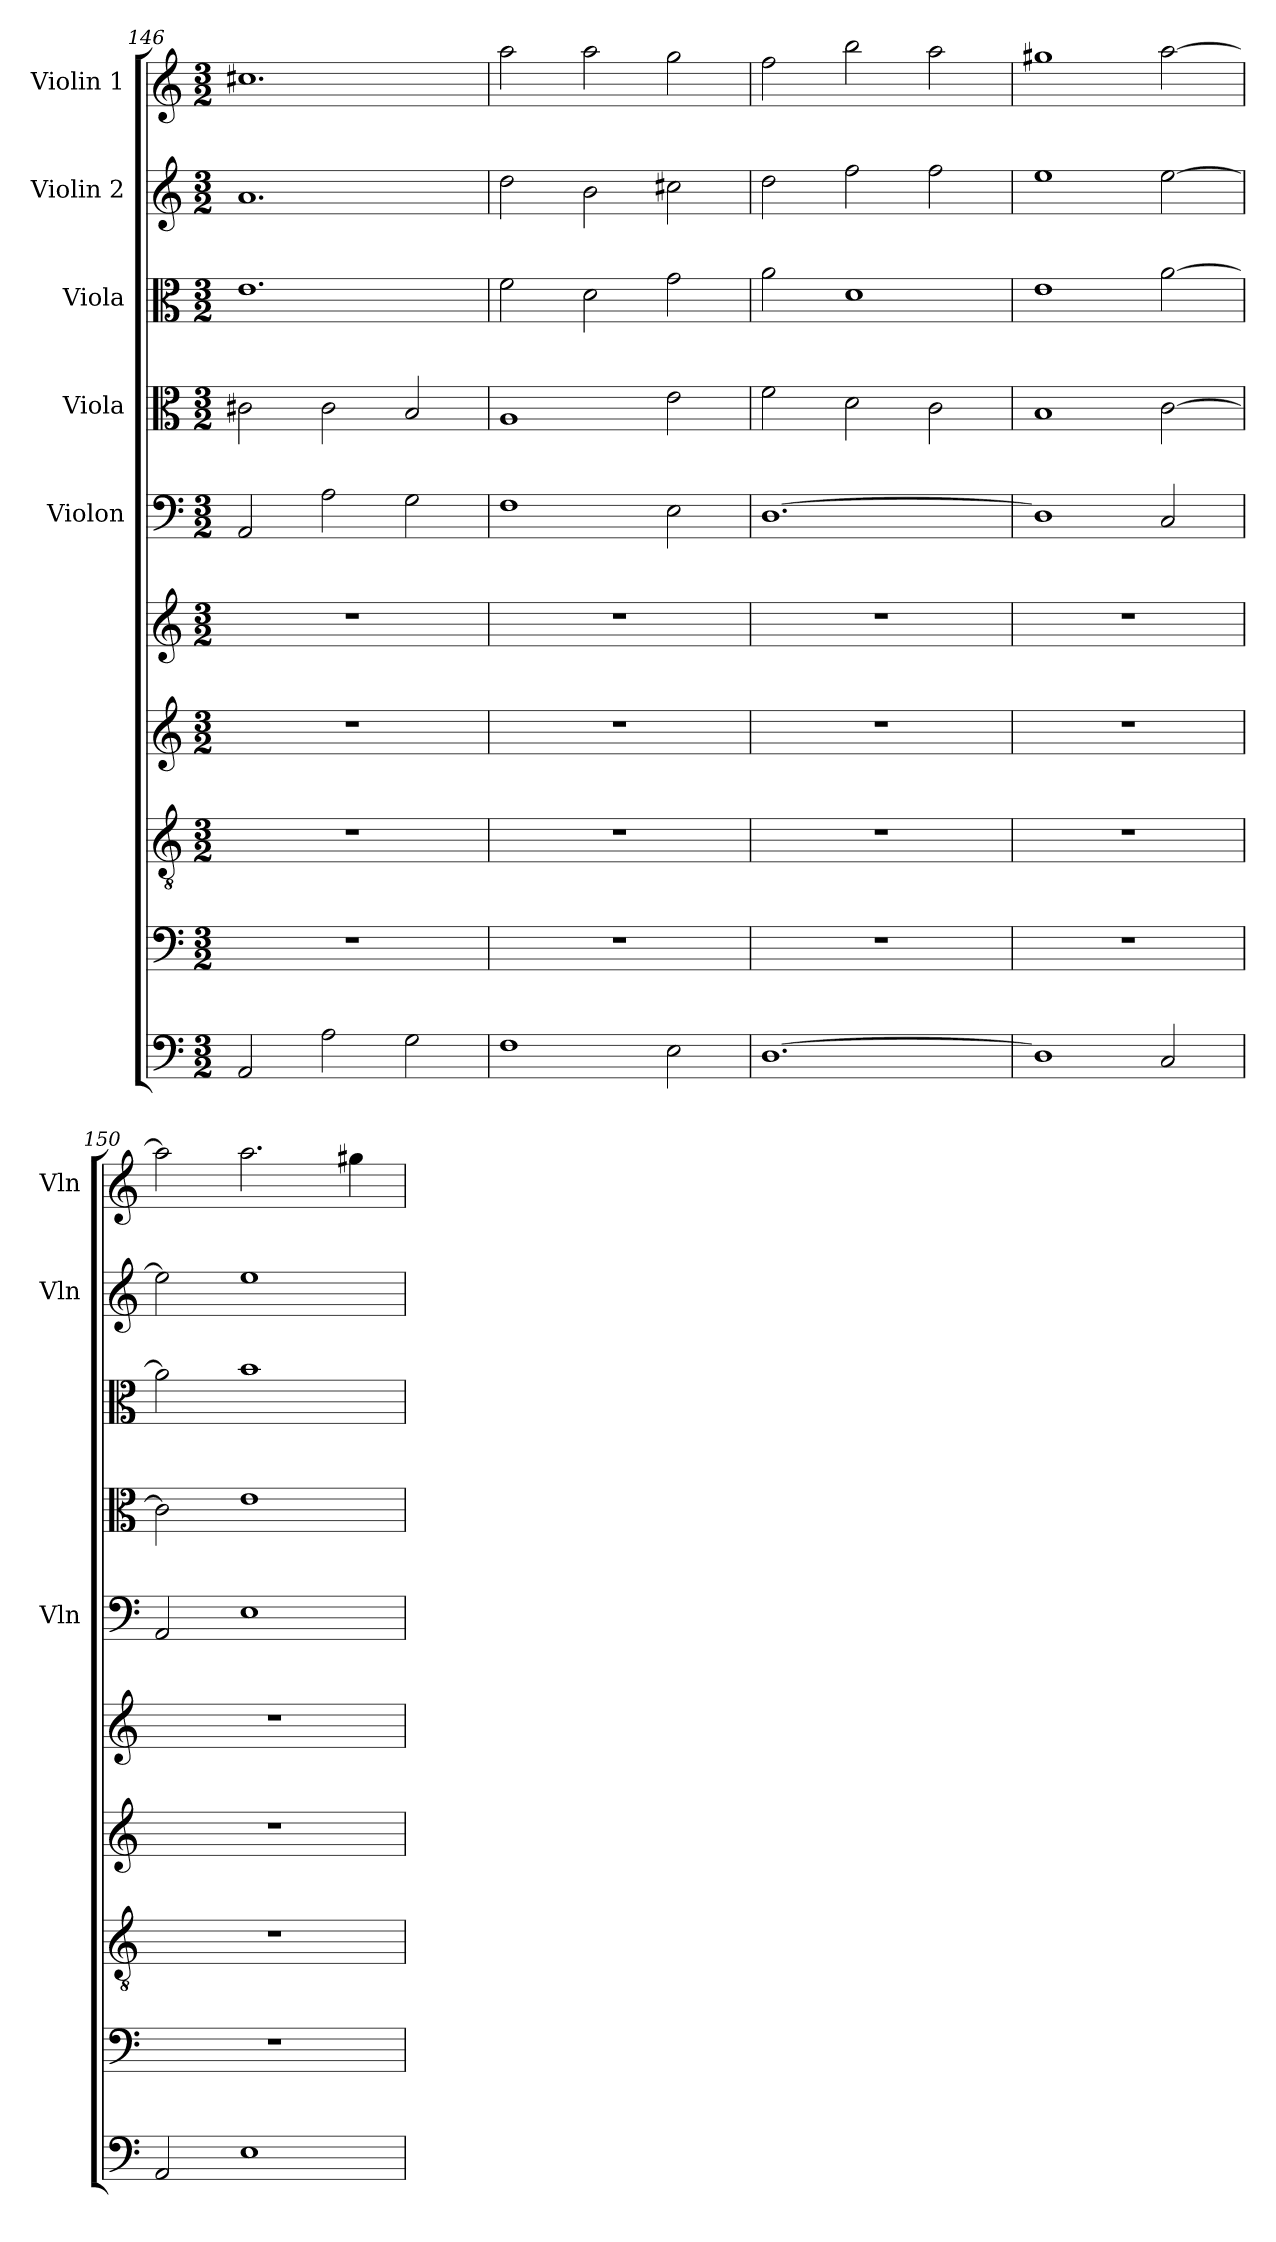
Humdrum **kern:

**kern	**kern	**kern	**kern	**kern	**kern	**kern	**kern	**kern	**kern
*part10	*part9	*part8	*part7	*part6	*part5	*part4	*part3	*part2	*part1
*staff10	*staff9	*staff8	*staff7	*staff6	*staff5	*staff4	*staff3	*staff2	*staff1
*	*	*	*	*	*I"Violon	*I"Viola	*I"Viola	*I"Violin 2	*I"Violin 1
*	*	*	*	*	*I'Vln	*	*	*I'Vln	*I'Vln
!!LO:PB:g=z
*clefF4	*clefF4	*clefGv2	*clefG2	*clefG2	*clefF4	*clefC3	*clefC3	*clefG2	*clefG2
*k[]	*k[]	*k[]	*k[]	*k[]	*k[]	*k[]	*k[]	*k[]	*k[]
*C:	*C:	*C:	*C:	*C:	*C:	*C:	*C:	*C:	*C:
*M3/2	*M3/2	*M3/2	*M3/2	*M3/2	*M3/2	*M3/2	*M3/2	*M3/2	*M3/2
=146	=146	=146	=146	=146	=146	=146	=146	=146	=146
!	!LO:N:vis=1	!LO:N:vis=1	!LO:N:vis=1	!LO:N:vis=1	!	!	!	!	!
2AA/	1.r	1.r	1.r	1.r	2AA/	2c#X\	1.e	1.a	1.cc#X
2A\	.	.	.	.	2A\	2c#\	.	.	.
2G\	.	.	.	.	2G\	2B/	.	.	.
=147	=147	=147	=147	=147	=147	=147	=147	=147	=147
!	!LO:N:vis=1	!LO:N:vis=1	!LO:N:vis=1	!LO:N:vis=1	!	!	!	!	!
1F	1.r	1.r	1.r	1.r	1F	1A	2f\	2dd\	2aa\
.	.	.	.	.	.	.	2d\	2b\	2aa\
2E\	.	.	.	.	2E\	2e\	2g\	2cc#X\	2gg\
=148	=148	=148	=148	=148	=148	=148	=148	=148	=148
!	!LO:N:vis=1	!LO:N:vis=1	!LO:N:vis=1	!LO:N:vis=1	!	!	!	!	!
[>1.D	1.r	1.r	1.r	1.r	[>1.D	2f\	2a\	2dd\	2ff\
.	.	.	.	.	.	2d\	1d	2ff\	2bb\
.	.	.	.	.	.	2c\	.	2ff\	2aa\
=149	=149	=149	=149	=149	=149	=149	=149	=149	=149
!	!LO:N:vis=1	!LO:N:vis=1	!LO:N:vis=1	!LO:N:vis=1	!	!	!	!	!
1D]	1.r	1.r	1.r	1.r	1D]	1B	1e	1ee	1gg#X
2C/	.	.	.	.	2C/	[>2c\	[>2a\	[>2ee\	[>2aa\
=150	=150	=150	=150	=150	=150	=150	=150	=150	=150
!	!LO:N:vis=1	!LO:N:vis=1	!LO:N:vis=1	!LO:N:vis=1	!	!	!	!	!
2AA/	1.r	1.r	1.r	1.r	2AA/	2c\]	2a\]	2ee\]	2aa\]
1E	.	.	.	.	1E	1e	1b	1ee	2.aa\
.	.	.	.	.	.	.	.	.	4gg#X\
=	=	=	=	=	=	=	=	=	=
*-	*-	*-	*-	*-	*-	*-	*-	*-	*-
